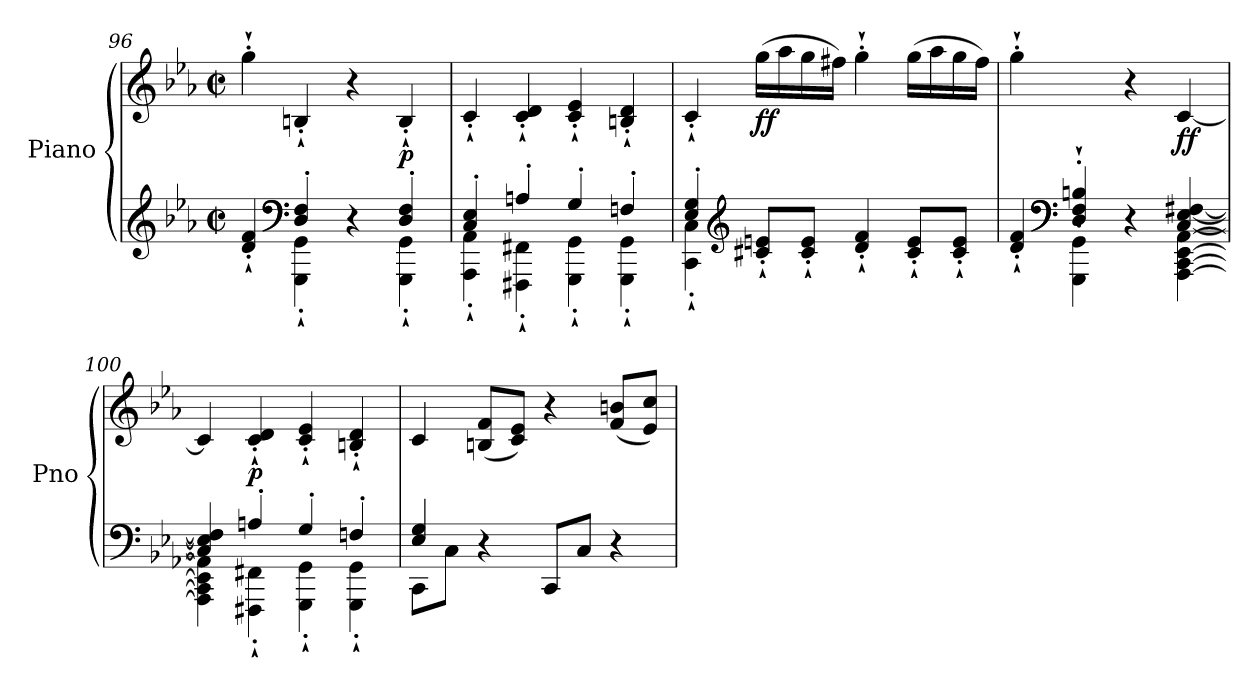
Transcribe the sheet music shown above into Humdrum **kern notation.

**kern	**kern	**dynam
*part1	*part1	*part1
*staff2	*staff1	*staff1/2
*I"Piano	*	*
*I'Pno	*	*
!!LO:LB:g=z
*clefG2	*clefG2	*
*k[b-e-a-]	*k[b-e-a-]	*
*E-:	*E-:	*
*M2/2	*M2/2	*
*met(c|)	*met(c|)	*
=96	=96	=96
*^	*	*
4ryy	4d/`' 4f/`'	4gg`'\	.
*clefF4	*	*	*
4D/' 4F/'	4GGG\`' 4GG\`'	4Bn`'/	.
4ryy	4r	4r	.
!	!	!	!LO:DY:b
4D/' 4F/'	4GGG\`' 4GG\`'	4B`'/	p
=97	=97	=97	=97
4C/' 4E-/'	4AAA-\`' 4AA-\`'	4c`'/	.
4An'/	4FFF#X\`' 4FF#X\`'	4c/`' 4d/`'	.
4G'/	4GGG\`' 4GG\`'	4c/`' 4e-/`'	.
4Fn'/	4GGG\`' 4GG\`'	4Bn/`' 4d/`'	.
=98	=98	=98	=98
4E-/' 4G/'	4CC\`' 4C\`'	4c`'/	.
*clefG2	*	*	*
!	!	!	!LO:DY:b
2.ryy	8c#X/`' 8en/`'L	(16gg\LL	ff
.	.	16aa-\	.
.	8c#/`' 8e/`'J	16gg\	.
.	.	16ff#X\JJ)	.
.	4d/`' 4f/`'	4gg`'\	.
.	8c#/`' 8e/`'L	(16gg\LL	.
.	.	16aa-\	.
.	8c#/`' 8e/`'J	16gg\	.
.	.	16ff#\JJ)	.
=99	=99	=99	=99
*	*^	*	*
4ryy	2.ryy	4d/`' 4f/`'	4gg`'\	.
*clefF4	*	*	*	*
4D/`' 4F/`' 4Bn/`'	.	4GGG\`' 4GG\`'	4ryy	.
2ryy	.	4r	4r	.
!	!	!	!	!LO:DY:b
.	[4C/ [4E-/ [4F#X/	[4AAA-\ [4CC\ [4EE-\ [4AA-\	[4c/	ff
*	*v	*v	*	*
=100	=100	=100	=100
4C/] 4E-/] 4F#/]	4AAA-\] 4CC\] 4EE-\] 4AA-\]	4c/]	.
!	!	!	!LO:DY:b
4An'/	4FFF#X\`' 4FF#X\`'	4c/`' 4d/`'	p
4G'/	4GGG\`' 4GG\`'	4c/`' 4e-/`'	.
4Fn'/	4GGG\`' 4GG\`'	4Bn/`' 4d/`'	.
=101	=101	=101	=101
4E-/ 4G/	8CC\L	4c/	.
.	8C\J	.	.
2.ryy	4r	(8Bn/ 8f/L	.
.	.	8c/ 8e-/J)	.
.	8CC/L	4r	.
.	8C/J	.	.
.	4r	(8f/ 8bn/L	.
.	.	8e-/ 8cc/J)	.
*v	*v	*	*
=	=	=
*-	*-	*-
